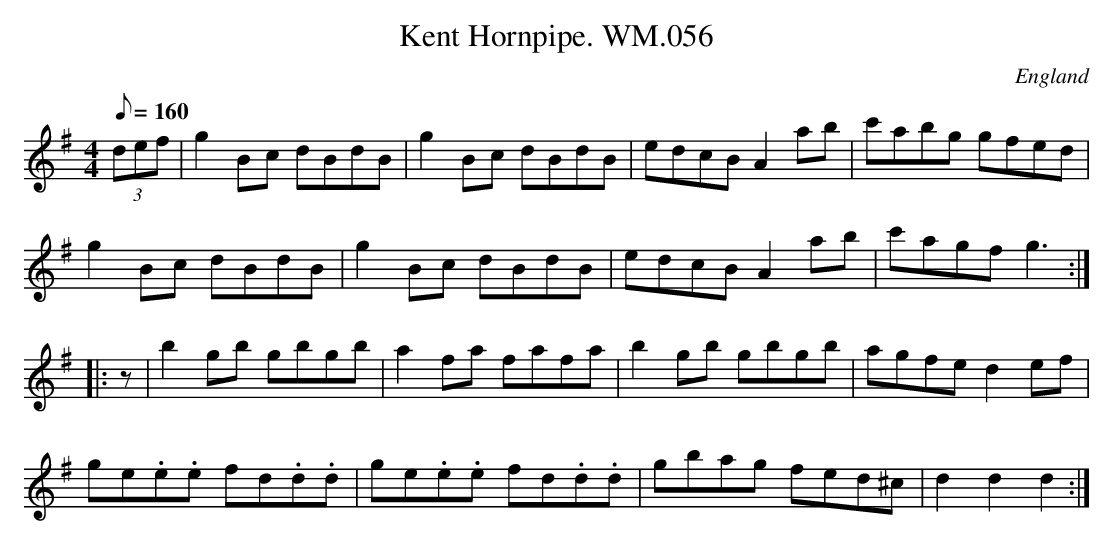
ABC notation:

X:1
T:Kent Hornpipe. WM.056
M:4/4
L:1/8
Q:160
O:England
K:G
(3def|g2B-c dBdB|g2B-c dBdB|edcBA2ab|c'abg gfed|!
g2B-c dBdB|g2B-c dBdB|edcBA2ab|c'agfg3:|!
|:z|b2gb gbgb|a2fa fafa|b2gb gbgb|agfed2ef|!
g-e.e.e f-d.d.d|g-e.e.e f-d.d.d|gbag fed^c|d2d2d2:|]
